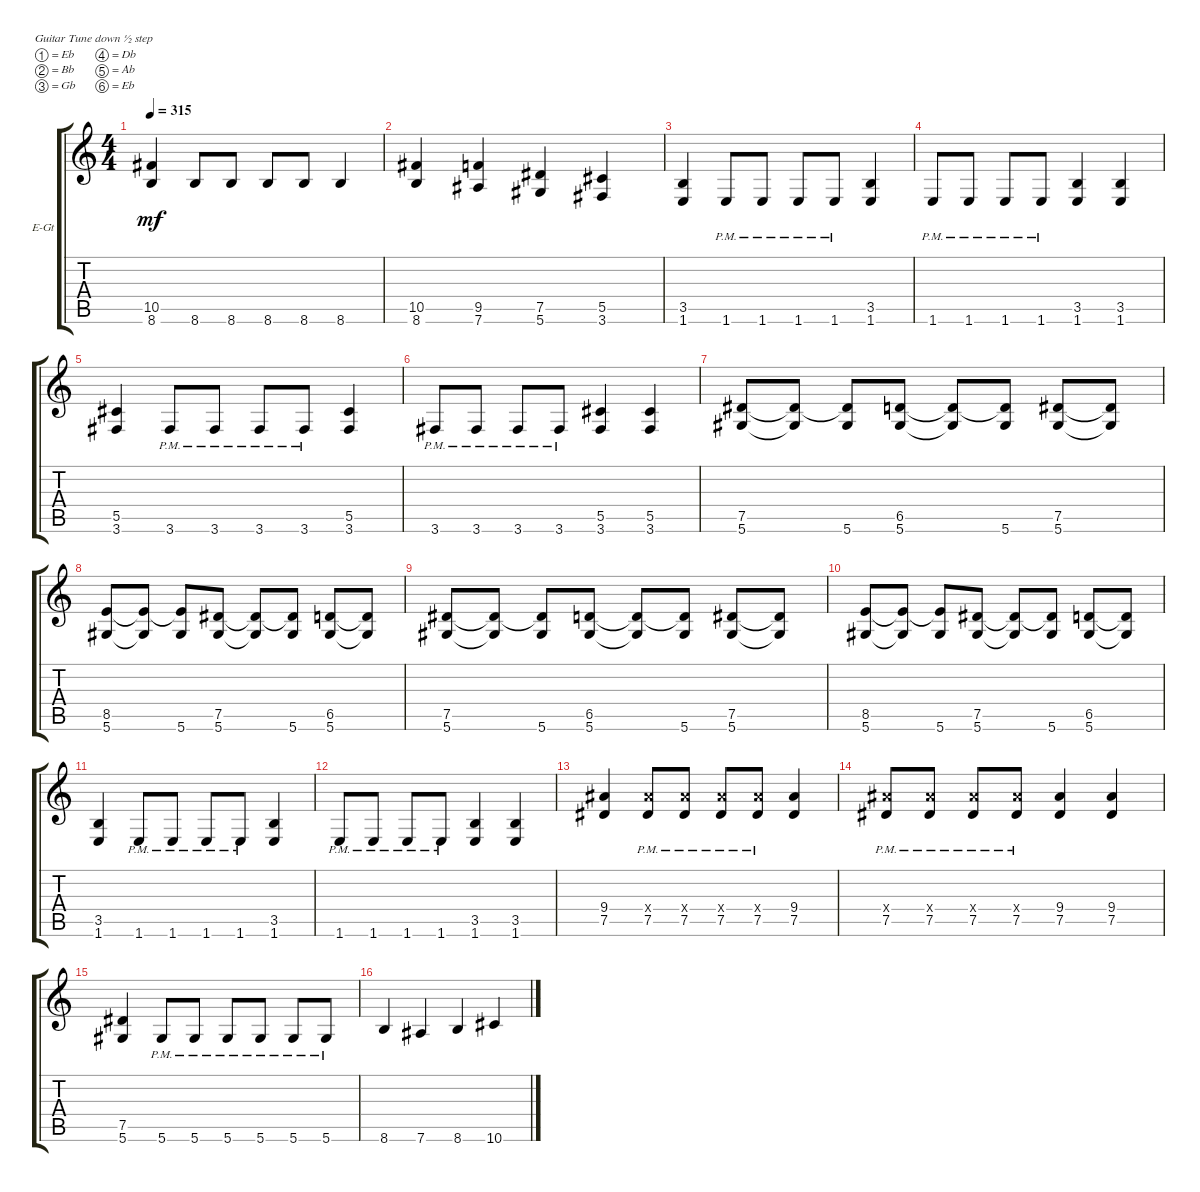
\bracketExtendMode groupsimilarinstruments
\firstSystemTrackNameOrientation horizontal
\otherSystemsTrackNameOrientation horizontal
\track ("left" "E-Gt") {instrument distortionguitar}
\staff {score tabs}
\tuning (Eb4 Bb3 Gb3 Db3 Ab2 Eb2)
\ts (4 4)
\tempo 315
\clef g2
\ks c
(8.6 10.5).4{dy mf} 8.6.8 8.6.8 8.6.8 8.6.8 8.6.4 |
(8.6 10.5).4 (7.6 9.5).4 (5.6 7.5).4 (3.6 5.5).4 |
(1.6 3.5).4 1.6{pm}.8 1.6{pm}.8 1.6{pm}.8 1.6{pm}.8 (1.6 3.5).4 |
1.6{pm}.8 1.6{pm}.8 1.6{pm}.8 1.6{pm}.8 (1.6 3.5).4 (1.6 3.5).4 |
(3.6 5.5).4 3.6{pm}.8 3.6{pm}.8 3.6{pm}.8 3.6{pm}.8 (3.6 5.5).4 |
3.6{pm}.8 3.6{pm}.8 3.6{pm}.8 3.6{pm}.8 (3.6 5.5).4 (3.6 5.5).4 |
(7.5 5.6).8 (7.5{t} 5.6{t}).8 (5.6 7.5{t}).8 (6.5 5.6).8 (6.5{t} 5.6{t}).8 (5.6 6.5{t}).8 (7.5 5.6).8 (7.5{t} 5.6{t}).8 |
(8.5 5.6).8 (5.6{t} 8.5{t}).8 (5.6 8.5{t}).8 (5.6 7.5).8 (5.6{t} 7.5{t}).8 (5.6 7.5{t}).8 (5.6 6.5).8 (5.6{t} 6.5{t}).8 |
(7.5 5.6).8 (7.5{t} 5.6{t}).8 (5.6 7.5{t}).8 (6.5 5.6).8 (6.5{t} 5.6{t}).8 (5.6 6.5{t}).8 (7.5 5.6).8 (7.5{t} 5.6{t}).8 |
(8.5 5.6).8 (5.6{t} 8.5{t}).8 (5.6 8.5{t}).8 (5.6 7.5).8 (5.6{t} 7.5{t}).8 (5.6 7.5{t}).8 (5.6 6.5).8 (5.6{t} 6.5{t}).8 |
(1.6 3.5).4 1.6{pm}.8 1.6{pm}.8 1.6{pm}.8 1.6{pm}.8 (1.6 3.5).4 |
1.6{pm}.8 1.6{pm}.8 1.6{pm}.8 1.6{pm}.8 (1.6 3.5).4 (1.6 3.5).4 |
(7.5 9.4).4 (7.5{pm} 9.4{x}).8 (7.5{pm} 9.4{x}).8 (7.5{pm} 9.4{x}).8 (7.5{pm} 9.4{x}).8 (7.5 9.4).4 |
(7.5{pm} 9.4{x}).8 (7.5{pm} 9.4{x}).8 (7.5{pm} 9.4{x}).8 (7.5{pm} 9.4{x}).8 (7.5 9.4).4 (7.5 9.4).4 |
(5.6 7.5).4 5.6{pm}.8 5.6{pm}.8 5.6{pm}.8 5.6{pm}.8 5.6{pm}.8 5.6{pm}.8 |
8.6.4 7.6.4 8.6.4 10.6.4
